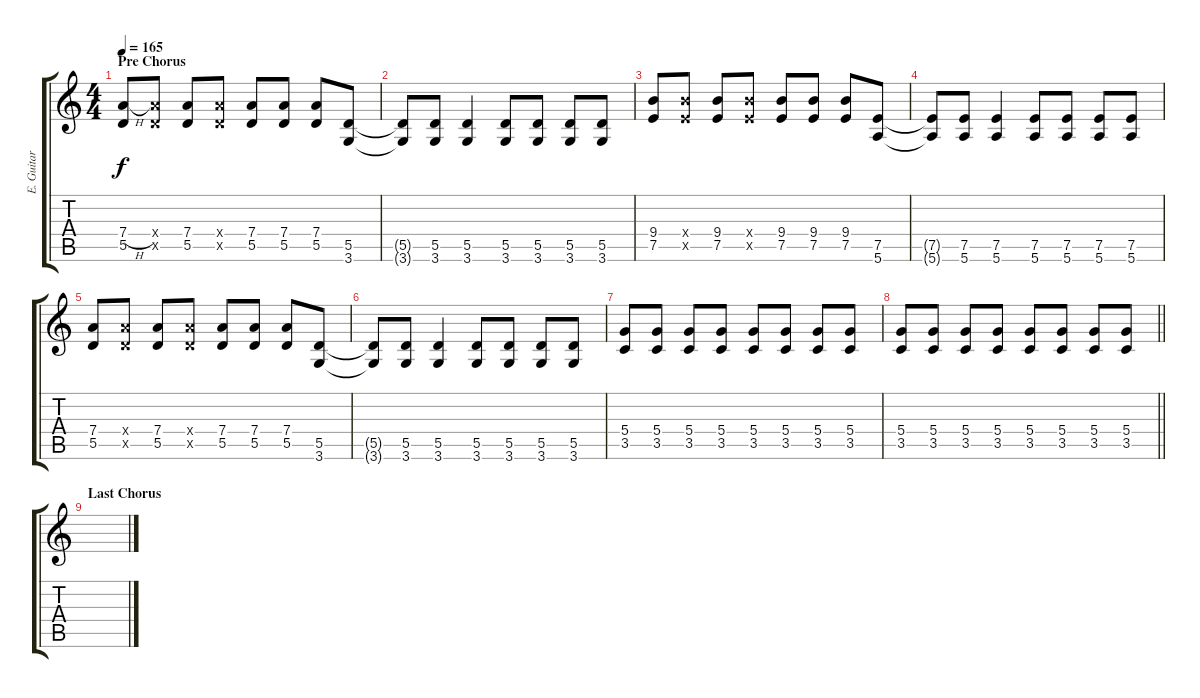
\track ("E. Guitar II" "E. Guitar ") {instrument distortionguitar}
\staff {score tabs}
\tuning (E4 B3 G3 D3 A2 E2) {hide}
\ts (4 4)
\section ("" "Pre Chorus")
\tempo 165
\clef g2
\ks c
(7.4{h} 5.5).8{dy f} (7.4{x} 5.5{x}).8 (7.4 5.5).8 (7.4{x} 5.5{x}).8 (7.4 5.5).8 (7.4 5.5).8 (7.4 5.5).8 (5.5 3.6).8 |
(5.5{t} 3.6{t}).8 (5.5 3.6).8 (5.5 3.6).4 (5.5 3.6).8 (5.5 3.6).8 (5.5 3.6).8 (5.5 3.6).8 |
(9.4 7.5).8 (9.4{x} 7.5{x}).8 (9.4 7.5).8 (9.4{x} 7.5{x}).8 (9.4 7.5).8 (9.4 7.5).8 (9.4 7.5).8 (7.5 5.6).8 |
(7.5{t} 5.6{t}).8 (7.5 5.6).8 (7.5 5.6).4 (7.5 5.6).8 (7.5 5.6).8 (7.5 5.6).8 (7.5 5.6).8 |
(7.4 5.5).8 (7.4{x} 5.5{x}).8 (7.4 5.5).8 (7.4{x} 5.5{x}).8 (7.4 5.5).8 (7.4 5.5).8 (7.4 5.5).8 (5.5 3.6).8 |
(5.5{t} 3.6{t}).8 (5.5 3.6).8 (5.5 3.6).4 (5.5 3.6).8 (5.5 3.6).8 (5.5 3.6).8 (5.5 3.6).8 |
(5.4 3.5).8 (5.4 3.5).8 (5.4 3.5).8 (5.4 3.5).8 (5.4 3.5).8 (5.4 3.5).8 (5.4 3.5).8 (5.4 3.5).8 |
\barLineRight lightlight
(5.4 3.5).8 (5.4 3.5).8 (5.4 3.5).8 (5.4 3.5).8 (5.4 3.5).8 (5.4 3.5).8 (5.4 3.5).8 (5.4 3.5).8 |
\section ("" "Last Chorus")
